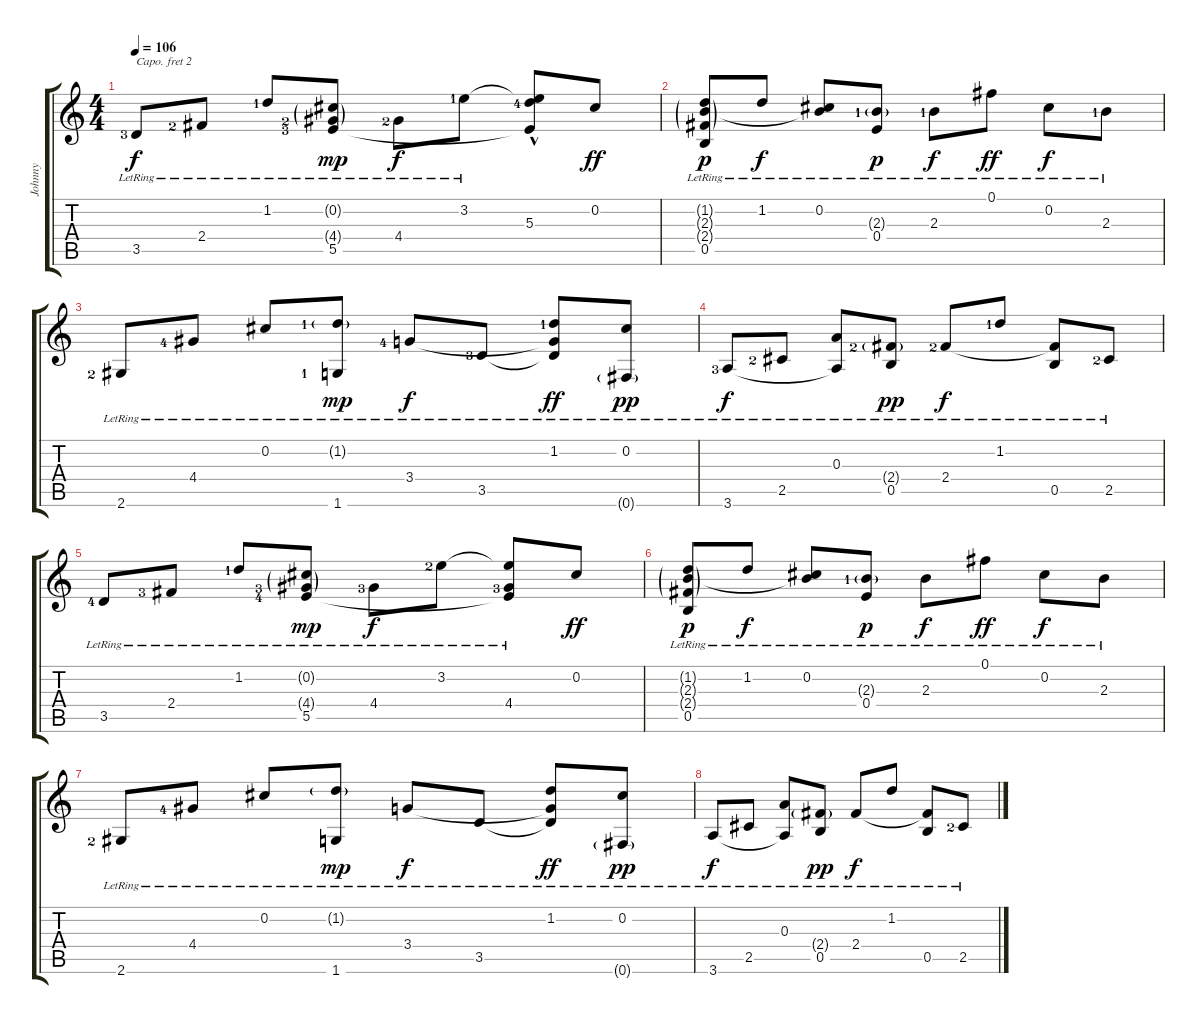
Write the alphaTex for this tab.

\track ("Johnny" "Johnny") {instrument electricguitarclean}
\staff {score tabs}
\capo 2
\tuning (E4 B3 G3 D3 A2 E2) {hide}
\ts (4 4)
\tempo 106
\clef g2
\ks c
3.5{lr lf 4}.8{dy f} 2.4{lr lf 3}.8 1.2{lr lf 2}.8 (0.2{g lr} 4.4{g lr lf 3} 5.5{lr lf 4}).8{dy mp} 4.4{lr lf 3}.8{dy f} 3.2{lr lf 2}.8 (3.2{t} 5.3{hac lf 5} 5.5{t}).8 0.2.8{dy ff} |
(1.2{g lr} 2.3{g lr} 2.4{g lr} 0.5{lr}).8{dy p} 1.2{lr}.8{dy f} (0.2{lr} 2.3{t}).8 (2.3{g lr lf 2} 0.4{lr}).8{dy p} 2.3{lr lf 2}.8{dy f} 0.1{lr}.8{dy ff} 0.2{lr}.8{dy f} 2.3{lr lf 2}.8 |
2.6{lr lf 3}.8 4.4{lr lf 5}.8 0.2{lr}.8 (1.2{g lr lf 2} 1.6{lr lf 2}).8{dy mp} 3.4{lr lf 5}.8{dy f} 3.5{lr lf 4}.8 (1.2{lr lf 2} 3.4{t} 3.5{t}).8{dy ff} (0.2{lr} 0.6{g lr}).8{dy pp} |
3.6{lr lf 4}.8{dy f} 2.5{lr lf 3}.8 (0.3{lr} 3.6{t}).8 (2.4{g lr lf 3} 0.5{lr}).8{dy pp} 2.4{lr lf 3}.8{dy f} 1.2{lr lf 2}.8 (2.4{t} 0.5{lr}).8 2.5{lr lf 3}.8 |
3.5{lr lf 5}.8 2.4{lr lf 4}.8 1.2{lr lf 2}.8 (0.2{g lr} 4.4{g lr lf 4} 5.5{lr lf 5}).8{dy mp} 4.4{lr lf 4}.8{dy f} 3.2{lr lf 3}.8 (3.2{t} 4.4{lr lf 4} 5.5{t}).8 0.2.8{dy ff} |
(1.2{g lr} 2.3{g lr} 2.4{g lr} 0.5{lr}).8{dy p} 1.2{lr}.8{dy f} (0.2{lr} 2.3{t}).8 (2.3{g lr lf 2} 0.4{lr}).8{dy p} 2.3{lr}.8{dy f} 0.1{lr}.8{dy ff} 0.2{lr}.8{dy f} 2.3{lr}.8 |
2.6{lr lf 3}.8 4.4{lr lf 5}.8 0.2{lr}.8 (1.2{g lr} 1.6{lr}).8{dy mp} 3.4{lr}.8{dy f} 3.5{lr}.8 (1.2{lr} 3.4{t} 3.5{t}).8{dy ff} (0.2{lr} 0.6{g lr}).8{dy pp} |
3.6{lr}.8{dy f} 2.5{lr}.8 (0.3{lr} 3.6{t}).8 (2.4{g lr} 0.5{lr}).8{dy pp} 2.4{lr}.8{dy f} 1.2{lr}.8 (2.4{t} 0.5{lr}).8 2.5{lr lf 3}.8
